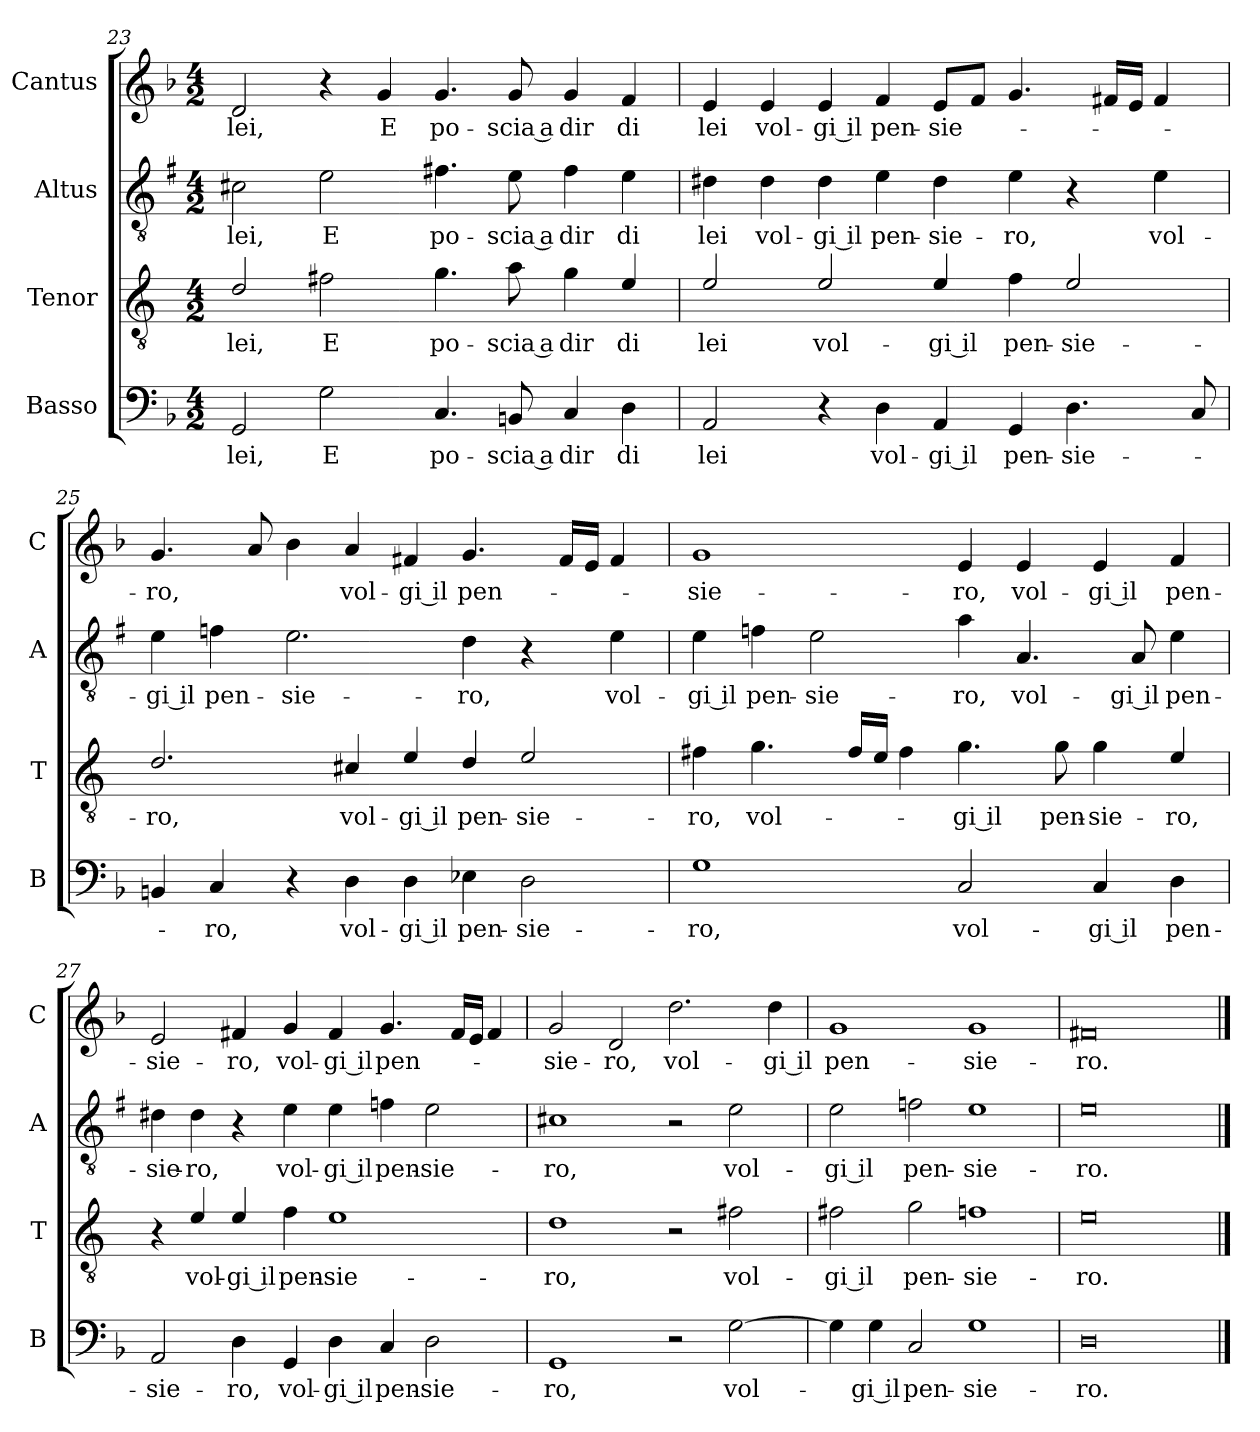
**kern	**text	**kern	**text	**kern	**text	**kern	**text
*part4	*part4	*part3	*part3	*part2	*part2	*part1	*part1
*staff4	*staff4	*staff3	*staff3	*staff2	*staff2	*staff1	*staff1
*I"Basso	*	*I"Tenor	*	*I"Altus	*	*I"Cantus	*
*I'B	*	*I'T	*	*I'A	*	*I'C	*
!!LO:LB:g=z
*clefF4	*	*clefGv2	*	*clefGv2	*	*clefG2	*
*	*	*ITrd4c7	*	*ITrd1c2	*	*	*
*k[b-]	*	*k[b-]	*	*k[b-]	*	*k[b-]	*
*F:	*	*F:	*	*F:	*	*F:	*
*M4/2	*	*M4/2	*	*M4/2	*	*M4/2	*
=23	=23	=23	=23	=23	=23	=23	=23
!	!LO:LY:b	!	!LO:LY:b	!	!LO:LY:b	!	!LO:LY:b
2GG/	lei,	2G/	lei,	2Bn\	lei,	2d/	lei,
!	!LO:LY:b	!	!LO:LY:b	!	!LO:LY:b	!	!
2G\	E	2Bn\	E	2d\	E	4r	.
!	!	!	!	!	!	!	!LO:LY:b
.	.	.	.	.	.	4g/	E
!	!LO:LY:b	!	!LO:LY:b	!	!LO:LY:b	!	!LO:LY:b
4.C/	po-	4.c\	po-	4.eni\	po-	4.g/	po-
!	!LO:LY:b	!	!LO:LY:b	!	!LO:LY:b	!	!LO:LY:b
8BBn/	-scia a	8d\	-scia a	8d\	-scia a	8g/	-scia a
!	!LO:LY:b	!	!LO:LY:b	!	!LO:LY:b	!	!LO:LY:b
4C/	dir	4c\	dir	4e\	dir	4g/	dir
!	!LO:LY:b	!	!LO:LY:b	!	!LO:LY:b	!	!LO:LY:b
4D\	di	4A/	di	4d\	di	4f/	di
=24	=24	=24	=24	=24	=24	=24	=24
!	!LO:LY:b	!	!LO:LY:b	!	!LO:LY:b	!	!LO:LY:b
2AA/	lei	2A/	lei	4c#X\	lei	4e/	lei
!	!	!	!	!	!LO:LY:b	!	!LO:LY:b
.	.	.	.	4c#\	vol-	4e/	vol-
!	!	!	!LO:LY:b	!	!LO:LY:b	!	!LO:LY:b
4r	.	2A/	vol-	4c#\	-gi il	4e/	-gi il
!	!LO:LY:b	!	!	!	!LO:LY:b	!	!LO:LY:b
4D\	vol-	.	.	4d\	pen-	4f/	pen-
!	!LO:LY:b	!	!LO:LY:b	!	!LO:LY:b	!	!LO:LY:b
4AA/	-gi il	4A/	-gi il	4c#\	-sie-	8e/L	-sie-
.	.	.	.	.	.	8f/J	.
!	!LO:LY:b	!	!LO:LY:b	!	!LO:LY:b	!	!
4GG/	pen-	4B-\	pen-	4d\	-ro,	4.g/	.
!	!LO:LY:b	!	!LO:LY:b	!	!	!	!
4.D\	-sie-	2A/	-sie-	4r	.	.	.
.	.	.	.	.	.	16f#X/LL	.
.	.	.	.	.	.	16e/JJ	.
!	!	!	!	!	!LO:LY:b	!	!
.	.	.	.	4d\	vol-	4f#/	.
8C/	.	.	.	.	.	.	.
=25	=25	=25	=25	=25	=25	=25	=25
!	!	!	!LO:LY:b	!	!LO:LY:b	!	!LO:LY:b
4BBn/	.	2.G/	-ro,	4d\	-gi il	4.g/	-ro,
!	!LO:LY:b	!	!	!	!LO:LY:b	!	!
4C/	-ro,	.	.	4e-X\	pen-	.	.
.	.	.	.	.	.	8a/	.
!	!	!	!	!	!LO:LY:b	!	!
4r	.	.	.	2.d\	-sie-	4b-\	.
!	!LO:LY:b	!	!LO:LY:b	!	!	!	!LO:LY:b
4D\	vol-	4F#X/	vol-	.	.	4a/	vol-
!	!LO:LY:b	!	!LO:LY:b	!	!	!	!LO:LY:b
4D\	-gi il	4A/	-gi il	.	.	4f#X/	-gi il
!	!LO:LY:b	!	!LO:LY:b	!	!LO:LY:b	!	!LO:LY:b
4E-X\	pen-	4G/	pen-	4c\	-ro,	4.g/	pen-
!	!LO:LY:b	!	!LO:LY:b	!	!	!	!
2D\	-sie-	2A/	-sie-	4r	.	.	.
.	.	.	.	.	.	16f#/LL	.
.	.	.	.	.	.	16e/JJ	.
!	!	!	!	!	!LO:LY:b	!	!
.	.	.	.	4d\	vol-	4f#/	.
!!LO:PB:g=z
=26	=26	=26	=26	=26	=26	=26	=26
!	!LO:LY:b	!	!LO:LY:b	!	!LO:LY:b	!	!LO:LY:b
1G	-ro,	4Bn\	-ro,	4d\	-gi il	1g	-sie-
!	!	!	!LO:LY:b	!	!LO:LY:b	!	!
.	.	4.c\	vol-	4e-X\	pen-	.	.
!	!	!	!	!	!LO:LY:b	!	!
.	.	.	.	2d\	-sie-	.	.
.	.	16B/LL	.	.	.	.	.
.	.	16A/JJ	.	.	.	.	.
.	.	4B\	.	.	.	.	.
!	!LO:LY:b	!	!LO:LY:b	!	!LO:LY:b	!	!LO:LY:b
2C/	vol-	4.c\	-gi il	4g\	-ro,	4e/	-ro,
!	!	!	!	!	!LO:LY:b	!	!LO:LY:b
.	.	.	.	4.G/	vol-	4e/	vol-
!	!	!	!LO:LY:b	!	!	!	!
.	.	8c\	pen-	.	.	.	.
!	!LO:LY:b	!	!LO:LY:b	!	!	!	!LO:LY:b
4C/	-gi il	4c\	-sie-	.	.	4e/	-gi il
!	!	!	!	!	!LO:LY:b	!	!
.	.	.	.	8G/	-gi il	.	.
!	!LO:LY:b	!	!LO:LY:b	!	!LO:LY:b	!	!LO:LY:b
4D\	pen-	4A/	-ro,	4d\	pen-	4f/	pen-
=27	=27	=27	=27	=27	=27	=27	=27
!	!LO:LY:b	!	!	!	!LO:LY:b	!	!LO:LY:b
2AA/	-sie-	4r	.	4c#X\	-sie-	2e/	-sie-
!	!	!	!LO:LY:b	!	!LO:LY:b	!	!
.	.	4A/	vol-	4c#\	-ro,	.	.
!	!LO:LY:b	!	!LO:LY:b	!	!	!	!LO:LY:b
4D\	-ro,	4A/	-gi il	4r	.	4f#X/	-ro,
!	!LO:LY:b	!	!LO:LY:b	!	!LO:LY:b	!	!LO:LY:b
4GG/	vol-	4B-\	pen-	4d\	vol-	4g/	vol-
!	!LO:LY:b	!	!LO:LY:b	!	!LO:LY:b	!	!LO:LY:b
4D\	-gi il	1A	-sie-	4d\	-gi il	4f#/	-gi il
!	!LO:LY:b	!	!	!	!LO:LY:b	!	!LO:LY:b
4C/	pen-	.	.	4e-X\	pen-	4.g/	pen-
!	!LO:LY:b	!	!	!	!LO:LY:b	!	!
2D\	-sie-	.	.	2d\	-sie-	.	.
.	.	.	.	.	.	16f#/LL	.
.	.	.	.	.	.	16e/JJ	.
.	.	.	.	.	.	4f#/	.
=28	=28	=28	=28	=28	=28	=28	=28
!	!LO:LY:b	!	!LO:LY:b	!	!LO:LY:b	!	!LO:LY:b
1GG	-ro,	1G	-ro,	1Bn	-ro,	2g/	-sie-
!	!	!	!	!	!	!	!LO:LY:b
.	.	.	.	.	.	2d/	-ro,
!	!	!	!	!	!	!	!LO:LY:b
2r	.	2r	.	2r	.	2.dd\	vol-
!	!LO:LY:b	!	!LO:LY:b	!	!LO:LY:b	!	!
[2G\	vol-	2Bn\	vol-	2d\	vol-	.	.
!	!	!	!	!	!	!	!LO:LY:b
.	.	.	.	.	.	4dd\	-gi il
=29	=29	=29	=29	=29	=29	=29	=29
!	!	!	!LO:LY:b	!	!LO:LY:b	!	!LO:LY:b
4G\]	.	2Bn\	-gi il	2d\	-gi il	1g	pen-
!	!LO:LY:b	!	!	!	!	!	!
4G\	-gi il	.	.	.	.	.	.
!	!LO:LY:b	!	!LO:LY:b	!	!LO:LY:b	!	!
2C/	pen-	2c\	pen-	2e-X\	pen-	.	.
!	!LO:LY:b	!	!LO:LY:b	!	!LO:LY:b	!	!LO:LY:b
1G	-sie-	1B-X	-sie-	1d	-sie-	1g	-sie-
=30	=30	=30	=30	=30	=30	=30	=30
!	!LO:LY:b	!	!LO:LY:b	!	!LO:LY:b	!	!LO:LY:b
0D	-ro.	0A	-ro.	0d	-ro.	0f#X	-ro.
==	==	==	==	==	==	==	==
*-	*-	*-	*-	*-	*-	*-	*-
